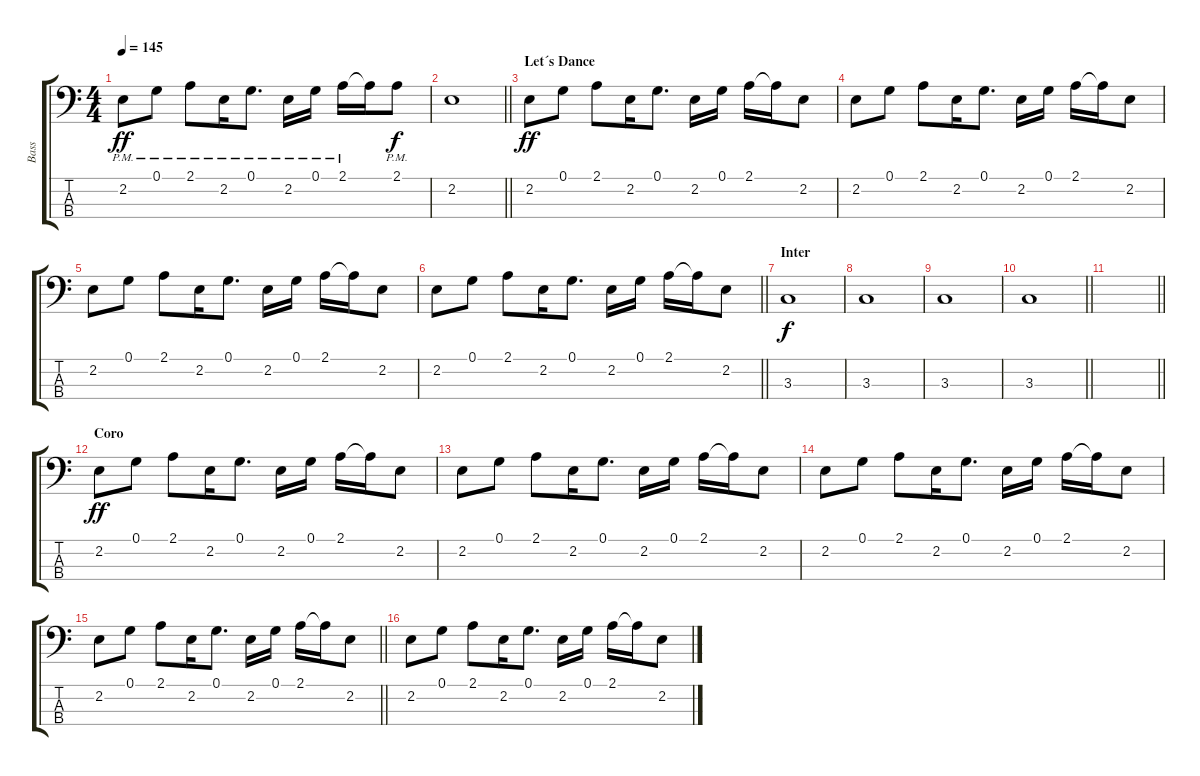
\track ("Bass" "Bass") {instrument electricbassfinger}
\staff {score tabs}
\tuning (G2 D2 A1 E1) {hide}
\ts (4 4)
\tempo 145
\clef f4
\ks c
2.2{pm}.8{dy ff} 0.1{pm}.8 2.1{pm}.8 2.2{pm}.16 0.1{pm}.8{d} 2.2{pm}.16 0.1{pm}.16 2.1{pm}.16 2.1{t}.16 2.1{pm}.8{dy f} |
\barLineRight lightlight
2.2.1 |
\section ("" "Let´s Dance")
2.2.8{dy ff} 0.1.8 2.1.8 2.2.16 0.1.8{d} 2.2.16 0.1.16 2.1.16 2.1{t}.16 2.2.8 |
2.2.8 0.1.8 2.1.8 2.2.16 0.1.8{d} 2.2.16 0.1.16 2.1.16 2.1{t}.16 2.2.8 |
2.2.8 0.1.8 2.1.8 2.2.16 0.1.8{d} 2.2.16 0.1.16 2.1.16 2.1{t}.16 2.2.8 |
\barLineRight lightlight
2.2.8 0.1.8 2.1.8 2.2.16 0.1.8{d} 2.2.16 0.1.16 2.1.16 2.1{t}.16 2.2.8 |
\section ("" "Inter")
3.3.1{dy f} |
3.3.1 |
3.3.1 |
\barLineRight lightlight
3.3.1 |
\barLineRight lightlight
|
\section ("" "Coro")
2.2.8{dy ff} 0.1.8 2.1.8 2.2.16 0.1.8{d} 2.2.16 0.1.16 2.1.16 2.1{t}.16 2.2.8 |
2.2.8 0.1.8 2.1.8 2.2.16 0.1.8{d} 2.2.16 0.1.16 2.1.16 2.1{t}.16 2.2.8 |
2.2.8 0.1.8 2.1.8 2.2.16 0.1.8{d} 2.2.16 0.1.16 2.1.16 2.1{t}.16 2.2.8 |
\barLineRight lightlight
2.2.8 0.1.8 2.1.8 2.2.16 0.1.8{d} 2.2.16 0.1.16 2.1.16 2.1{t}.16 2.2.8 |
2.2.8 0.1.8 2.1.8 2.2.16 0.1.8{d} 2.2.16 0.1.16 2.1.16 2.1{t}.16 2.2.8
